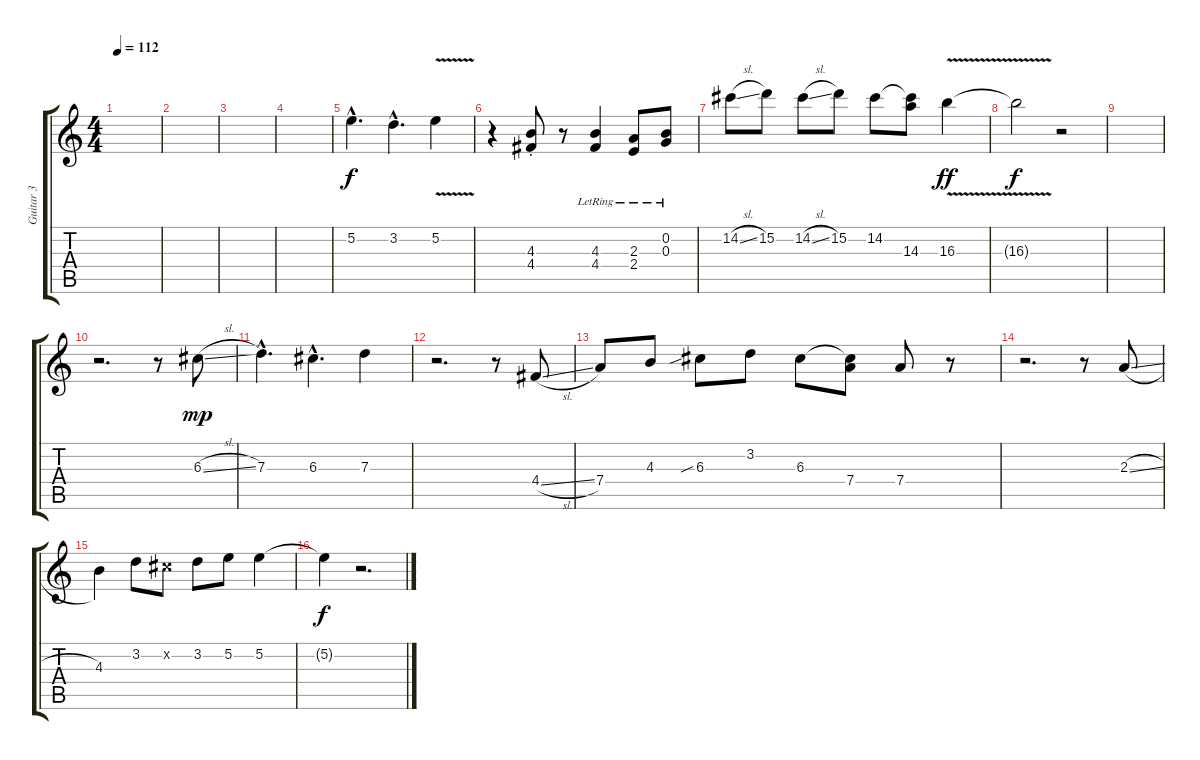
\track ("Guitar 3" "Guitar 3") {instrument distortionguitar}
\staff {score tabs}
\tuning (E4 B3 G3 D3 A2 E2) {hide}
\ts (4 4)
\tempo 112
\clef g2
\ks c
|
|
|
|
5.2{hac}.4{d} 3.2{hac}.4{d} 5.2{v}.4 |
r.4 (4.3{st} 4.4{st}).8 r.8 (4.3{lr} 4.4).4 (2.3{lr} 2.4).8 (0.2{lr} 0.3).8 |
14.2{sl}.8{dy f} 15.2.8 14.2{sl}.8 15.2.8 14.2.8 (14.2{t} 14.3).8 16.3{v}.4{dy ff} |
16.3{t}.2{dy f} r.2 |
|
r.2{d} r.8 6.3{sl}.8{dy mp} |
7.3{hac}.4{d} 6.3{hac}.4{d} 7.3.4 |
r.2{d} r.8 4.4{sl}.8 |
7.4.8 4.3.8 6.3{sib}.8 3.2.8 6.3.8 (6.3{t} 7.4).8 7.4.8 r.8 |
r.2{d} r.8 2.3{sl}.8 |
4.3.4 3.2.8 2.2{x}.8 3.2.8 5.2.8 5.2.4 |
5.2{t}.4{dy f} r.2{d}
